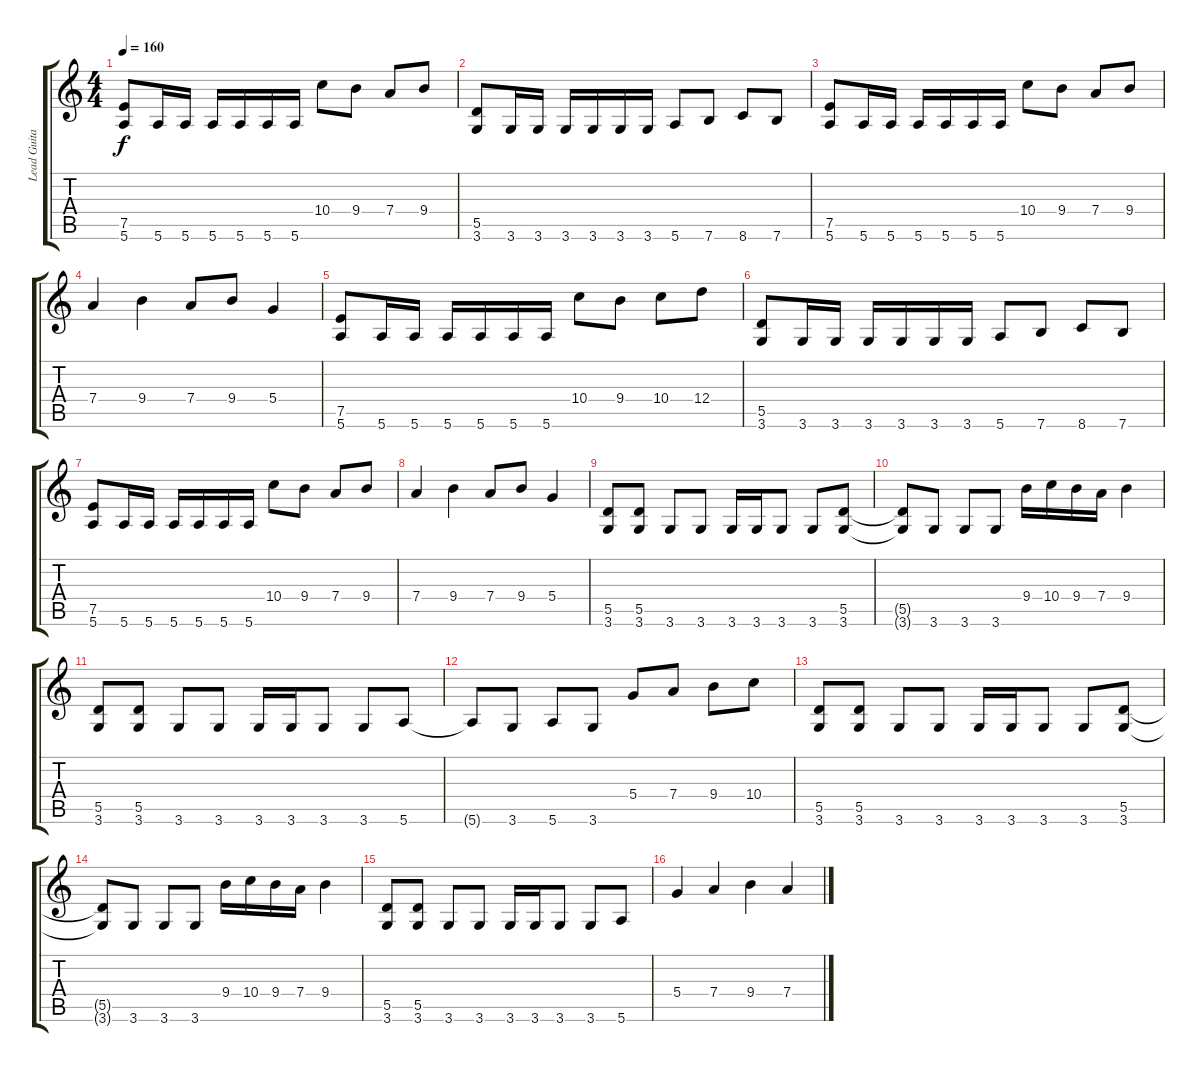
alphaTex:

\track ("Lead Guitar" "Lead Guita") {instrument distortionguitar}
\staff {score tabs}
\tuning (E4 B3 G3 D3 A2 E2) {hide}
\ts (4 4)
\tempo 160
\clef g2
\ks c
(7.5 5.6).8{dy f instrument distortionguitar} 5.6.16 5.6.16 5.6.16 5.6.16 5.6.16 5.6.16 10.4.8 9.4.8 7.4.8 9.4.8 |
(5.5 3.6).8 3.6.16 3.6.16 3.6.16 3.6.16 3.6.16 3.6.16 5.6.8 7.6.8 8.6.8 7.6.8 |
(7.5 5.6).8 5.6.16 5.6.16 5.6.16 5.6.16 5.6.16 5.6.16 10.4.8 9.4.8 7.4.8 9.4.8 |
7.4.4 9.4.4 7.4.8 9.4.8 5.4.4 |
(7.5 5.6).8 5.6.16 5.6.16 5.6.16 5.6.16 5.6.16 5.6.16 10.4.8 9.4.8 10.4.8 12.4.8 |
(5.5 3.6).8 3.6.16 3.6.16 3.6.16 3.6.16 3.6.16 3.6.16 5.6.8 7.6.8 8.6.8 7.6.8 |
(7.5 5.6).8 5.6.16 5.6.16 5.6.16 5.6.16 5.6.16 5.6.16 10.4.8 9.4.8 7.4.8 9.4.8 |
7.4.4 9.4.4 7.4.8 9.4.8 5.4.4 |
(5.5 3.6).8 (5.5 3.6).8 3.6.8 3.6.8 3.6.16 3.6.16 3.6.8 3.6.8 (5.5 3.6).8 |
(5.5{t} 3.6{t}).8 3.6.8 3.6.8 3.6.8 9.4.16 10.4.16 9.4.16 7.4.16 9.4.4 |
(5.5 3.6).8 (5.5 3.6).8 3.6.8 3.6.8 3.6.16 3.6.16 3.6.8 3.6.8 5.6.8 |
5.6{t}.8 3.6.8 5.6.8 3.6.8 5.4.8 7.4.8 9.4.8 10.4.8 |
(5.5 3.6).8 (5.5 3.6).8 3.6.8 3.6.8 3.6.16 3.6.16 3.6.8 3.6.8 (5.5 3.6).8 |
(5.5{t} 3.6{t}).8 3.6.8 3.6.8 3.6.8 9.4.16 10.4.16 9.4.16 7.4.16 9.4.4 |
(5.5 3.6).8 (5.5 3.6).8 3.6.8 3.6.8 3.6.16 3.6.16 3.6.8 3.6.8 5.6.8 |
5.4.4 7.4.4 9.4.4 7.4.4
